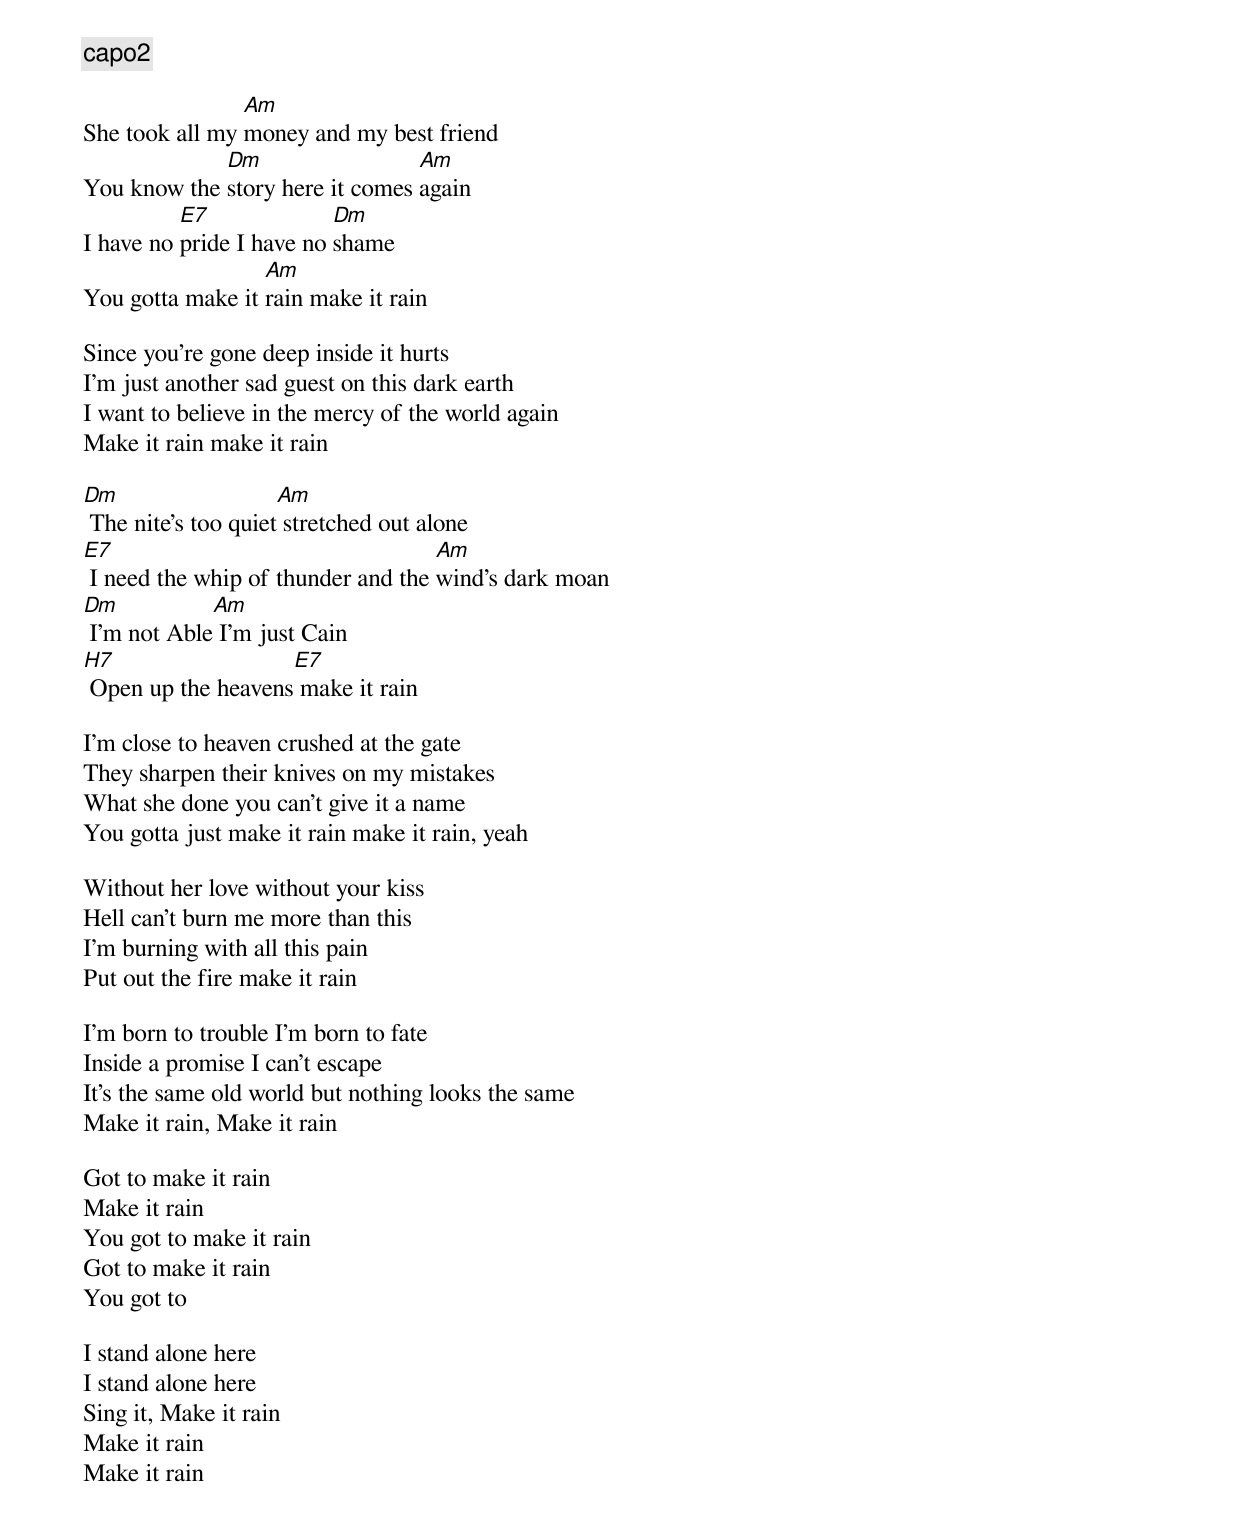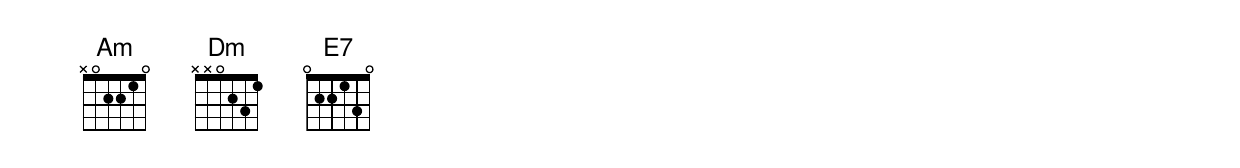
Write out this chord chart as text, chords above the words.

[capo2]

                Am
She took all my money and my best friend
             Dm                  Am
You know the story here it comes again
          E7              Dm
I have no pride I have no shame
                  Am
You gotta make it rain make it rain

Since you're gone deep inside it hurts
I'm just another sad guest on this dark earth
I want to believe in the mercy of the world again
Make it rain make it rain

Dm                   Am
 The nite's too quiet stretched out alone
E7                                  Am
 I need the whip of thunder and the wind's dark moan
Dm           Am
 I'm not Able I'm just Cain
H7                  E7
 Open up the heavens make it rain

I'm close to heaven crushed at the gate
They sharpen their knives on my mistakes
What she done you can't give it a name
You gotta just make it rain make it rain, yeah

Without her love without your kiss
Hell can't burn me more than this
I'm burning with all this pain
Put out the fire make it rain

I'm born to trouble I'm born to fate
Inside a promise I can't escape
It's the same old world but nothing looks the same
Make it rain, Make it rain

Got to make it rain
Make it rain
You got to make it rain
Got to make it rain
You got to

I stand alone here
I stand alone here
Sing it, Make it rain
Make it rain
Make it rain
